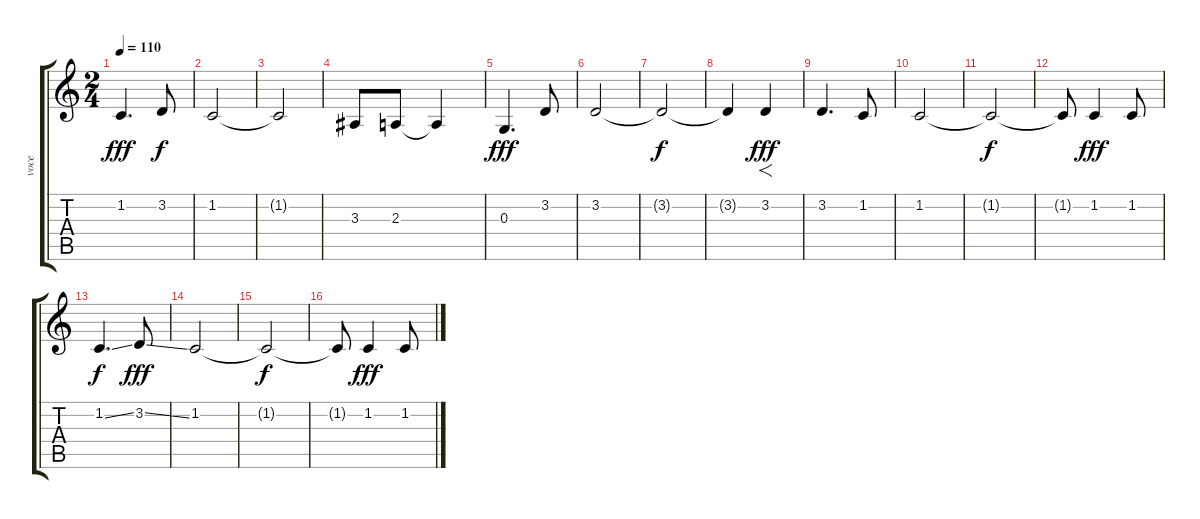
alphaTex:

\track ("voce" "voce") {instrument lead6voice}
\staff {score tabs}
\tuning (E4 B3 G3 D3 A2 E2) {hide}
\ts (2 4)
\tempo 110
\clef g2
\ks c
1.2.4{d dy fff} 3.2.8{dy f} |
1.2.2 |
1.2{t}.2 |
3.3.8 2.3.8 2.3{t}.4 |
0.3.4{d dy fff} 3.2.8 |
3.2.2 |
3.2{t}.2{dy f} |
3.2{t}.4 3.2.4{f dy fff} |
3.2.4{d} 1.2.8 |
1.2.2 |
1.2{t}.2{dy f} |
1.2{t}.8 1.2.4{dy fff} 1.2.8 |
1.2{ss}.4{d dy f} 3.2{ss}.8{dy fff} |
1.2.2 |
1.2{t}.2{dy f} |
1.2{t}.8 1.2.4{dy fff} 1.2.8
